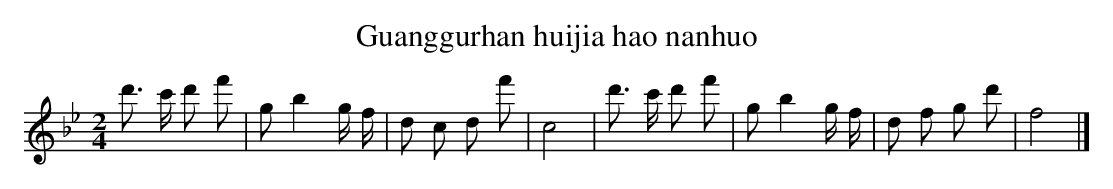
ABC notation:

X:1
T: Guanggurhan huijia hao nanhuo
L: 1/8
M: 2/4
K: Bb
d'> c' d' f' [I:setbarnb 1]|
gb2g/ f/ |
d c d f' |
c4 |
d'> c' d' f' |
gb2g/ f/ |
d f g d' |
f4 |]
